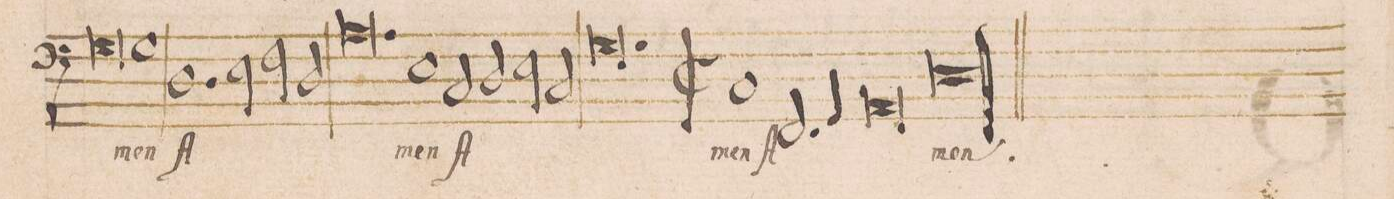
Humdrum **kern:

**kern	**text
*I"BASVS	*
*clefF4	*
*k[]	*
*met(O|)	*
*M3/2	*
0G	.
1G	-men
=114-	=114-
1.D	A-
2E\	.
2F\	.
2D/	.
=115-	=115-
0.A	.
=116-	=116-
1E	-men
2C/	A-
2D/	.
2E\	.
2C/	.
=117-	=117-
0.G	.
=118-	=118-
*M2/1	*
*met(C|)	*
1C	-men
2.FF/	A-
4GG/	.
=119-	=119-
0AA	.
=120-	=120-
0Dl	-men.
==	==
*-	*-
